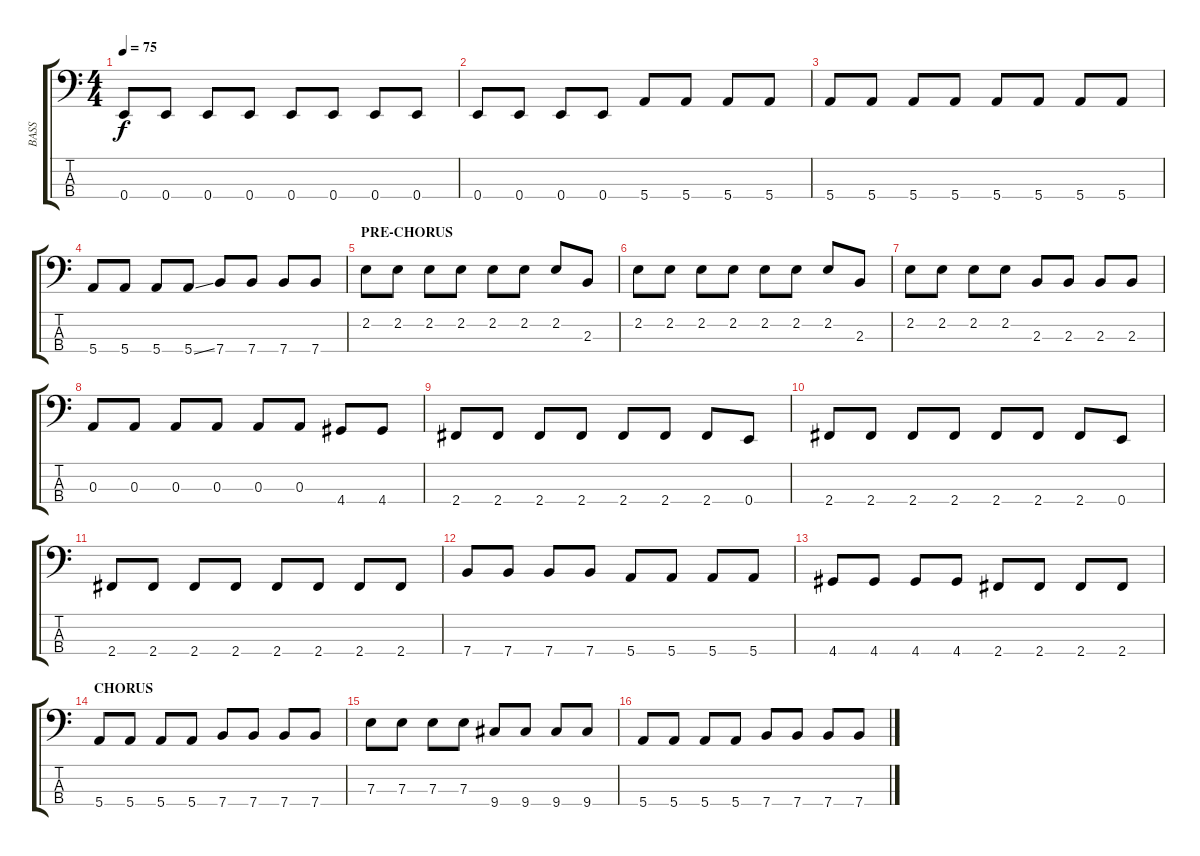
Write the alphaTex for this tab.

\track ("BASS" "BASS") {instrument electricbasspick}
\staff {score tabs}
\tuning (G2 D2 A1 E1) {hide}
\ts (4 4)
\tempo 75
\clef f4
\ks c
0.4.8{dy f} 0.4.8 0.4.8 0.4.8 0.4.8 0.4.8 0.4.8 0.4.8 |
0.4.8 0.4.8 0.4.8 0.4.8 5.4.8 5.4.8 5.4.8 5.4.8 |
5.4.8 5.4.8 5.4.8 5.4.8 5.4.8 5.4.8 5.4.8 5.4.8 |
5.4.8 5.4.8 5.4.8 5.4{ss}.8 7.4.8 7.4.8 7.4.8 7.4.8 |
\section ("" "PRE-CHORUS")
2.2.8 2.2.8 2.2.8 2.2.8 2.2.8 2.2.8 2.2.8 2.3.8 |
2.2.8 2.2.8 2.2.8 2.2.8 2.2.8 2.2.8 2.2.8 2.3.8 |
2.2.8 2.2.8 2.2.8 2.2.8 2.3.8 2.3.8 2.3.8 2.3.8 |
0.3.8 0.3.8 0.3.8 0.3.8 0.3.8 0.3.8 4.4.8 4.4.8 |
2.4.8 2.4.8 2.4.8 2.4.8 2.4.8 2.4.8 2.4.8 0.4.8 |
2.4.8 2.4.8 2.4.8 2.4.8 2.4.8 2.4.8 2.4.8 0.4.8 |
2.4.8 2.4.8 2.4.8 2.4.8 2.4.8 2.4.8 2.4.8 2.4.8 |
7.4.8 7.4.8 7.4.8 7.4.8 5.4.8 5.4.8 5.4.8 5.4.8 |
4.4.8 4.4.8 4.4.8 4.4.8 2.4.8 2.4.8 2.4.8 2.4.8 |
\section ("" "CHORUS")
5.4.8 5.4.8 5.4.8 5.4.8 7.4.8 7.4.8 7.4.8 7.4.8 |
7.3.8 7.3.8 7.3.8 7.3.8 9.4.8 9.4.8 9.4.8 9.4.8 |
5.4.8 5.4.8 5.4.8 5.4.8 7.4.8 7.4.8 7.4.8 7.4.8
